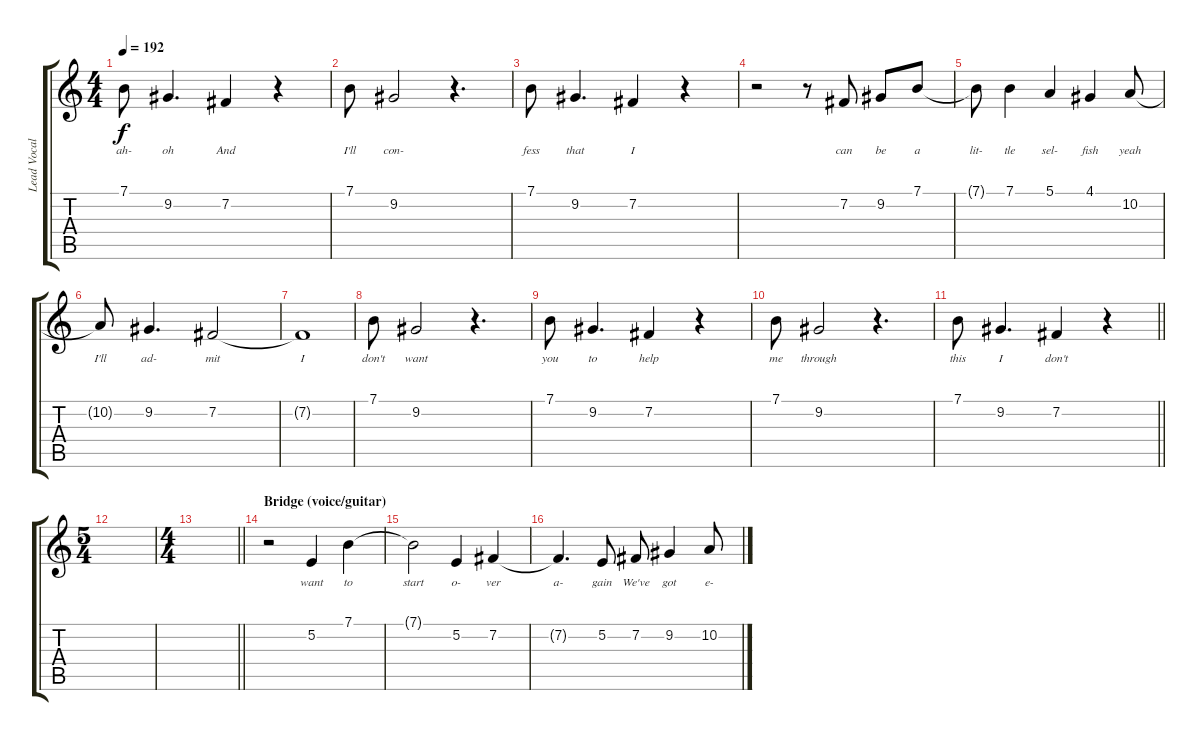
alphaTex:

\track ("Lead Vocal" "Lead Vocal") {instrument violin}
\staff {score tabs}
\tuning (E4 B3 G3 D3 A2 E2) {hide}
\ts (4 4)
\tempo 192
\clef g2
\ks c
7.1.8{lyrics (0 "ah-") lyrics (1 "") lyrics (2 "") lyrics (3 "") lyrics (4 "") dy f} 9.2.4{d lyrics (0 "oh") lyrics (1 "") lyrics (2 "") lyrics (3 "") lyrics (4 "")} 7.2.4{lyrics (0 "And") lyrics (1 "") lyrics (2 "") lyrics (3 "") lyrics (4 "")} r.4 |
7.1.8{lyrics (0 "I'll") lyrics (1 "") lyrics (2 "") lyrics (3 "") lyrics (4 "")} 9.2.2{lyrics (0 "con-") lyrics (1 "") lyrics (2 "") lyrics (3 "") lyrics (4 "")} r.4{d} |
7.1.8{lyrics (0 "fess") lyrics (1 "") lyrics (2 "") lyrics (3 "") lyrics (4 "")} 9.2.4{d lyrics (0 "that") lyrics (1 "") lyrics (2 "") lyrics (3 "") lyrics (4 "")} 7.2.4{lyrics (0 "I") lyrics (1 "") lyrics (2 "") lyrics (3 "") lyrics (4 "")} r.4 |
r.2 r.8 7.2.8{lyrics (0 "can") lyrics (1 "") lyrics (2 "") lyrics (3 "") lyrics (4 "")} 9.2.8{lyrics (0 "be") lyrics (1 "") lyrics (2 "") lyrics (3 "") lyrics (4 "")} 7.1.8{lyrics (0 "a") lyrics (1 "") lyrics (2 "") lyrics (3 "") lyrics (4 "")} |
7.1{t}.8{lyrics (0 "lit-") lyrics (1 "") lyrics (2 "") lyrics (3 "") lyrics (4 "")} 7.1.4{lyrics (0 "tle") lyrics (1 "") lyrics (2 "") lyrics (3 "") lyrics (4 "")} 5.1.4{lyrics (0 "sel-") lyrics (1 "") lyrics (2 "") lyrics (3 "") lyrics (4 "")} 4.1.4{lyrics (0 "fish") lyrics (1 "") lyrics (2 "") lyrics (3 "") lyrics (4 "")} 10.2.8{lyrics (0 "yeah") lyrics (1 "") lyrics (2 "") lyrics (3 "") lyrics (4 "")} |
10.2{t}.8{lyrics (0 "I'll") lyrics (1 "") lyrics (2 "") lyrics (3 "") lyrics (4 "")} 9.2.4{d lyrics (0 "ad-") lyrics (1 "") lyrics (2 "") lyrics (3 "") lyrics (4 "")} 7.2.2{lyrics (0 "mit") lyrics (1 "") lyrics (2 "") lyrics (3 "") lyrics (4 "")} |
7.2{t}.1{lyrics (0 "I") lyrics (1 "") lyrics (2 "") lyrics (3 "") lyrics (4 "")} |
7.1.8{lyrics (0 "don't") lyrics (1 "") lyrics (2 "") lyrics (3 "") lyrics (4 "")} 9.2.2{lyrics (0 "want") lyrics (1 "") lyrics (2 "") lyrics (3 "") lyrics (4 "")} r.4{d} |
7.1.8{lyrics (0 "you") lyrics (1 "") lyrics (2 "") lyrics (3 "") lyrics (4 "")} 9.2.4{d lyrics (0 "to") lyrics (1 "") lyrics (2 "") lyrics (3 "") lyrics (4 "")} 7.2.4{lyrics (0 "help") lyrics (1 "") lyrics (2 "") lyrics (3 "") lyrics (4 "")} r.4 |
7.1.8{lyrics (0 "me") lyrics (1 "") lyrics (2 "") lyrics (3 "") lyrics (4 "")} 9.2.2{lyrics (0 "through") lyrics (1 "") lyrics (2 "") lyrics (3 "") lyrics (4 "")} r.4{d} |
\barLineRight lightlight
7.1.8{lyrics (0 "this") lyrics (1 "") lyrics (2 "") lyrics (3 "") lyrics (4 "")} 9.2.4{d lyrics (0 "I") lyrics (1 "") lyrics (2 "") lyrics (3 "") lyrics (4 "")} 7.2.4{lyrics (0 "don't") lyrics (1 "") lyrics (2 "") lyrics (3 "") lyrics (4 "")} r.4 |
\ts (5 4)
\section ("" "")
|
\ts (4 4)
\barLineRight lightlight
|
\section ("" "Bridge (voice/guitar)")
r.2 5.2.4{lyrics (0 "want") lyrics (1 "") lyrics (2 "") lyrics (3 "") lyrics (4 "")} 7.1.4{lyrics (0 "to") lyrics (1 "") lyrics (2 "") lyrics (3 "") lyrics (4 "")} |
7.1{t}.2{lyrics (0 "start") lyrics (1 "") lyrics (2 "") lyrics (3 "") lyrics (4 "")} 5.2.4{lyrics (0 "o-") lyrics (1 "") lyrics (2 "") lyrics (3 "") lyrics (4 "")} 7.2.4{lyrics (0 "ver") lyrics (1 "") lyrics (2 "") lyrics (3 "") lyrics (4 "")} |
7.2{t}.4{d lyrics (0 "a-") lyrics (1 "") lyrics (2 "") lyrics (3 "") lyrics (4 "")} 5.2.8{lyrics (0 "gain") lyrics (1 "") lyrics (2 "") lyrics (3 "") lyrics (4 "")} 7.2.8{lyrics (0 "We've") lyrics (1 "") lyrics (2 "") lyrics (3 "") lyrics (4 "")} 9.2.4{lyrics (0 "got") lyrics (1 "") lyrics (2 "") lyrics (3 "") lyrics (4 "")} 10.2.8{lyrics (0 "e-") lyrics (1 "") lyrics (2 "") lyrics (3 "") lyrics (4 "")}
